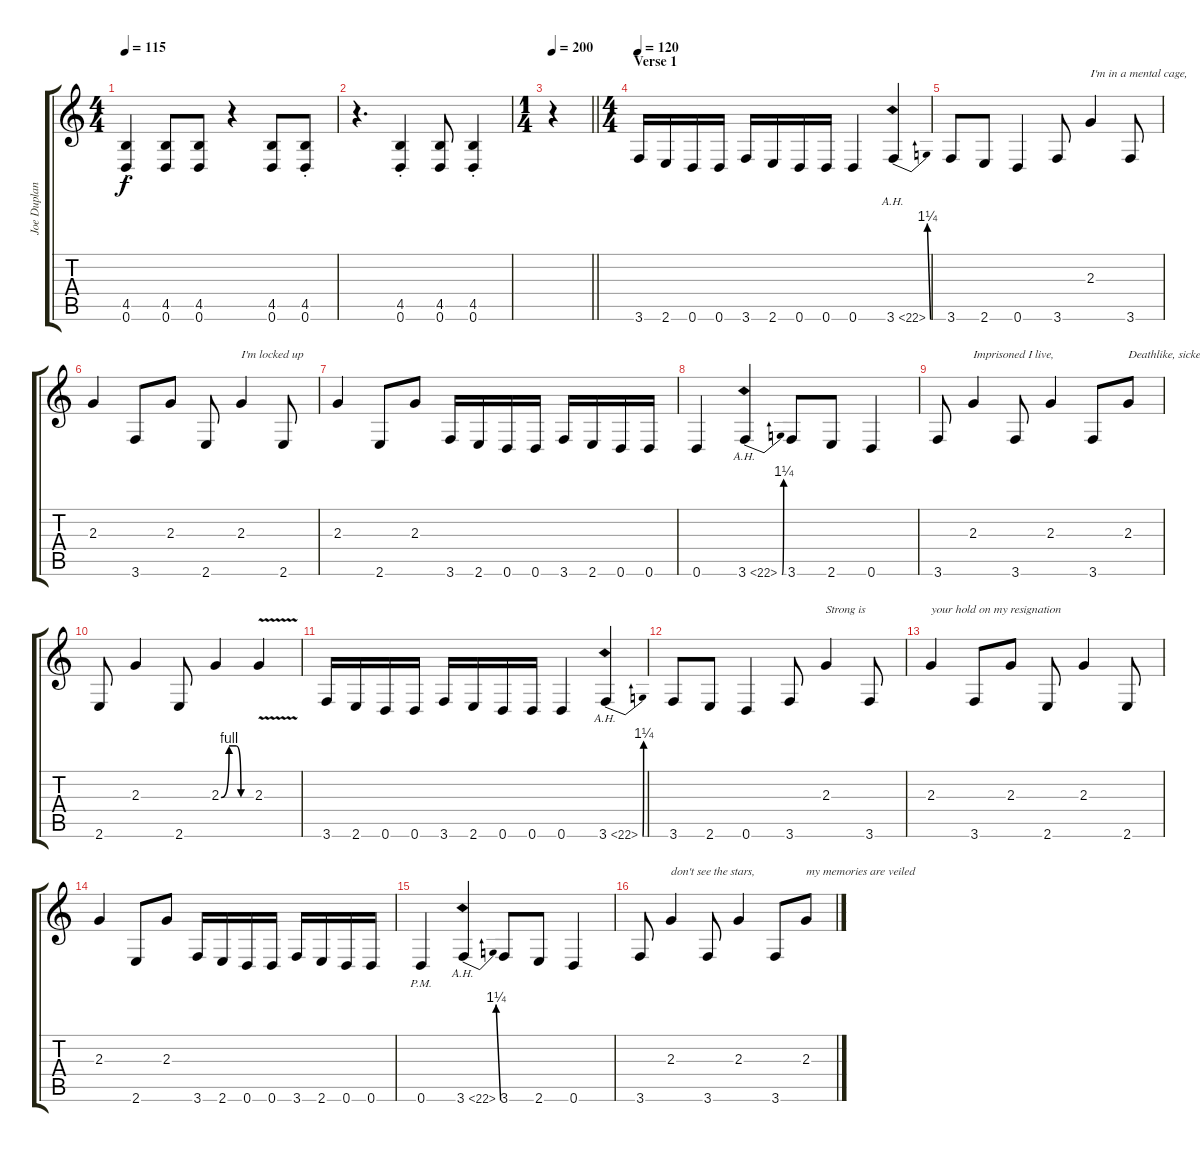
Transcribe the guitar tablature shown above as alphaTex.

\track ("Joe Duplantier" "Joe Duplan") {instrument distortionguitar}
\staff {score tabs}
\tuning (D4 A3 F3 C3 G2 D2) {hide}
\ts (4 4)
\tempo 115
\clef g2
\ks c
(4.5{st} 0.6{st}).4{dy f} (4.5 0.6).8 (4.5 0.6).8 r.4 (4.5 0.6).8 (4.5{st} 0.6).8 |
r.4{d} (4.5{st} 0.6{st}).4 (4.5 0.6).8 (4.5{st} 0.6{st}).4 |
\ts (1 4)
\tempo 200
\barLineRight lightlight
r.4 |
\ts (4 4)
\section ("" "Verse 1")
\tempo 120
3.6.16 2.6.16 0.6.16 0.6.16 3.6.16 2.6.16 0.6.16 0.6.16 0.6.4 3.6{be (bend 0 0 60 5) ah 19}.4 |
3.6.8 2.6.8 0.6.4 3.6.8 2.3.4{txt "I'm in a mental cage,"} 3.6.8 |
2.3.4 3.6.8 2.3.8 2.6.8 2.3.4{txt "I'm locked up"} 2.6.8 |
2.3.4 2.6.8 2.3.8 3.6.16 2.6.16 0.6.16 0.6.16 3.6.16 2.6.16 0.6.16 0.6.16 |
0.6.4 3.6{be (bend 0 0 60 5) ah 19}.4 3.6.8 2.6.8 0.6.4 |
3.6.8 2.3.4{txt "Imprisoned I live,"} 3.6.8 2.3.4 3.6.8 2.3.8{txt "Deathlike, sickening"} |
2.6.8 2.3.4 2.6.8 2.3{be (custom 0 0 16 4 30 4 40 0 60 0)}.4 2.3{v}.4 |
3.6.16 2.6.16 0.6.16 0.6.16 3.6.16 2.6.16 0.6.16 0.6.16 0.6.4 3.6{be (bend 0 0 60 5) ah 19}.4 |
3.6.8 2.6.8 0.6.4 3.6.8 2.3.4{txt "Strong is"} 3.6.8 |
2.3.4{txt "your hold on my resignation"} 3.6.8 2.3.8 2.6.8 2.3.4 2.6.8 |
2.3.4 2.6.8 2.3.8 3.6.16 2.6.16 0.6.16 0.6.16 3.6.16 2.6.16 0.6.16 0.6.16 |
0.6{pm}.4 3.6{be (bend 0 0 60 5) ah 19}.4 3.6.8 2.6.8 0.6.4 |
3.6.8 2.3.4{txt "don't see the stars,"} 3.6.8 2.3.4 3.6.8 2.3.8{txt "my memories are veiled"}
